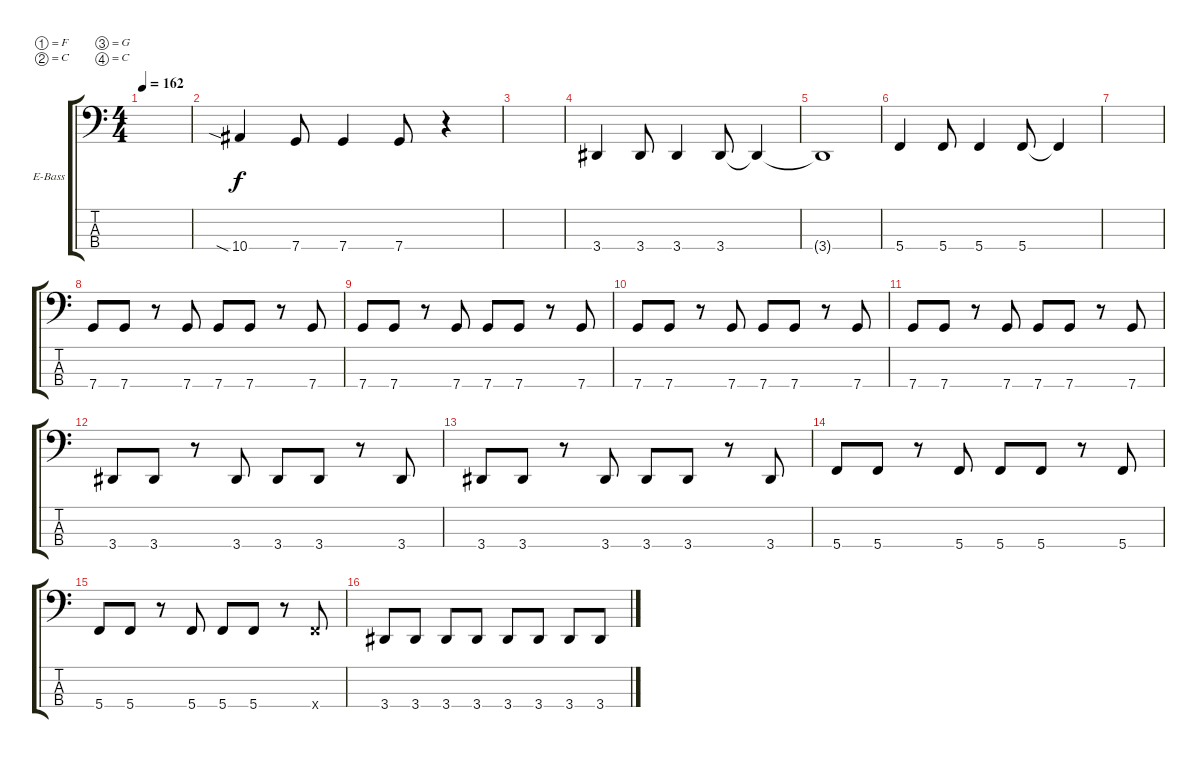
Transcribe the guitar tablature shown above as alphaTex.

\defaultSystemsLayout 4
\bracketExtendMode groupsimilarinstruments
\firstSystemTrackNameOrientation horizontal
\otherSystemsTrackNameOrientation horizontal
\track ("Electric Bass" "E-Bass") {instrument electricbassfinger}
\staff {score tabs}
\tuning (F2 C2 G1 C1)
\ts (4 4)
\tempo 162
\clef f4
\ks c
|
10.4{sia}.4 7.4.8 7.4.4 7.4.8 r.4 |
|
3.4.4 3.4.8 3.4.4 3.4.8 3.4{t}.4 |
3.4{t}.1 |
5.4.4 5.4.8 5.4.4 5.4.8 5.4{t}.4 |
|
7.4.8 7.4.8 r.8 7.4.8 7.4.8 7.4.8 r.8 7.4.8 |
7.4.8 7.4.8 r.8 7.4.8 7.4.8 7.4.8 r.8 7.4.8 |
7.4.8 7.4.8 r.8 7.4.8 7.4.8 7.4.8 r.8 7.4.8 |
7.4.8 7.4.8 r.8 7.4.8 7.4.8 7.4.8 r.8 7.4.8 |
3.4.8 3.4.8 r.8 3.4.8 3.4.8 3.4.8 r.8 3.4.8 |
3.4.8 3.4.8 r.8 3.4.8 3.4.8 3.4.8 r.8 3.4.8 |
5.4.8 5.4.8 r.8 5.4.8 5.4.8 5.4.8 r.8 5.4.8 |
5.4.8 5.4.8 r.8 5.4.8 5.4.8 5.4.8 r.8 5.4{x}.8 |
3.4.8 3.4.8 3.4.8 3.4.8 3.4.8 3.4.8 3.4.8 3.4.8
